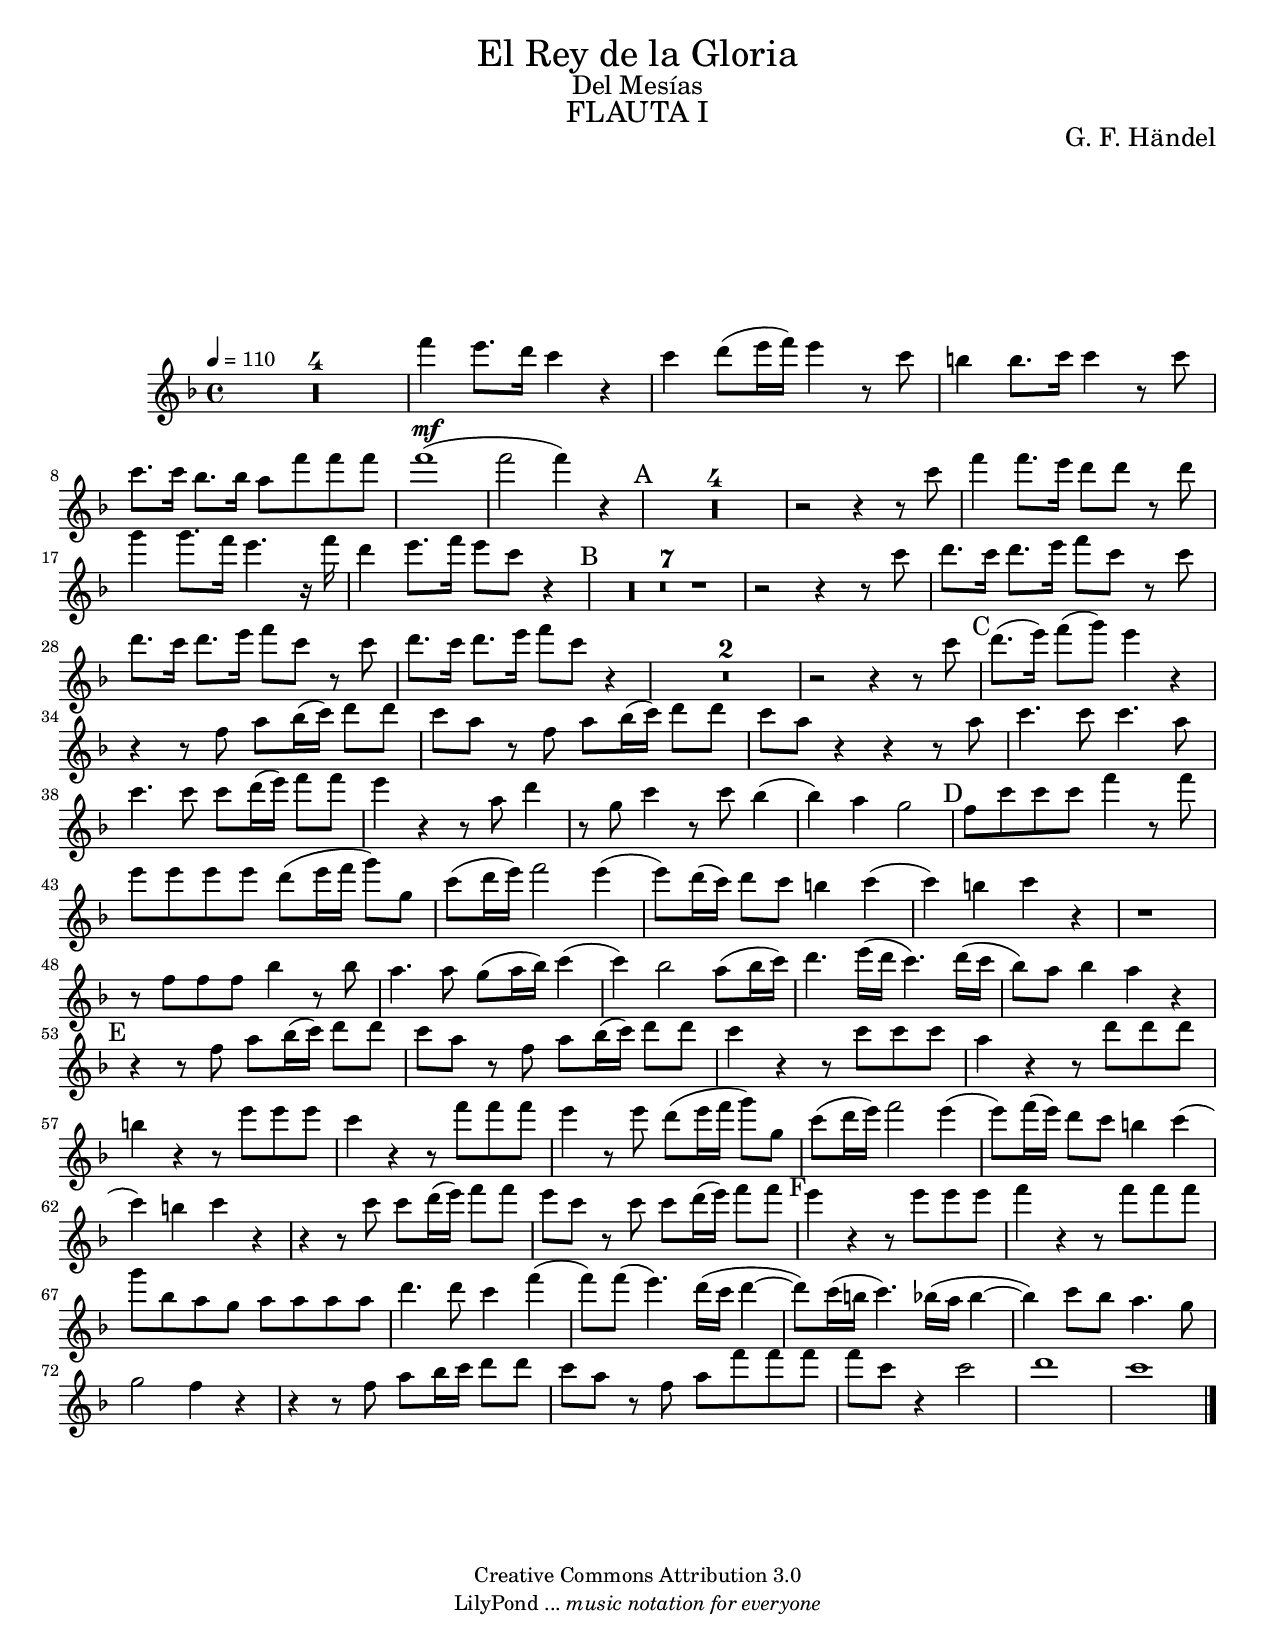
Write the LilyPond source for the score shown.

% Created on Tue Jan 25 13:49:28 CST 2011
% by search.sam@ 

\version "2.14.2"

#(set-global-staff-size 18)

\markup { \fill-line { \center-column { \fontsize #5 "El Rey de la Gloria" \fontsize #2 "Del Mesías" \fontsize #3 \caps "FLAUTA I" } } }

\markup { \fill-line { " " \center-column { \fontsize #2 "G. F. Händel" } } }

\header {
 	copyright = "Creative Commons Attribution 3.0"
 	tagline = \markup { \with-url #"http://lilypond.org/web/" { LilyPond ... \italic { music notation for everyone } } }
 	breakbefore = ##t
}

flauta = \new Staff {
	\time 4/4
	\tempo 4 = 110
	\set Staff.midiInstrument = "flute"
	\set Score.skipBars = ##t
	\key f \major
	\clef treble
	
	\relative c''' { 	
 % Type notes here  
  	R1*4 |%4
 	f4\mf e8. d16 c4 r4 |%5
 	c4 d8 (e16 f) e4 r8 c8 |%6
 	b4 b8. c16 c4 r8 c8 |%7
 	c8. c16 bes8. bes16 a8 f'8 f8 f8 |%8
 	f1( |%9
 	f2 f4) r4 |%10
 	\mark A R1*4 |%14
 	r2 r4 r8 c8 |%15
 	f4 f8. e16 d8 d8 r8 d8 |%16
 	g4 g8. f16 e4. r16 f16 |%17
 	d4 e8. f16 e8 c8 r4 |%18
 	\mark B R1*7 |%25
 	r2 r4 r8 c8 |%26
 	d8. c16 d8. e16 f8 c8 r8 c8 |%27
 	d8. c16 d8. e16 f8 c8 r8 c8 |%28
 	d8. c16 d8. e16 f8 c8 r4 |%29
 	R1*2 |%31
 	r2 r4 r8 c8 |%32
 	\mark C d8. (e16) f8 (g8) e4 r4 |%33
 	r4 r8 f,8 a8 bes16 (c16) d8 d8 |%34
 	c8 a8 r8 f8 a8 bes16 (c16) d8 d8 |%35
 	c8 a8 r4 r4 r8 a8 |%36
 	c4. c8 c4. a8 |%37
 	c4. c8 c8 d16 (e16) f8 f8 |%38
 	e4 r4 r8 a,8 d4 |%39
 	r8 g,8 c4 r8 c8 bes4( |%40
 	bes4) a4 g2 |%41
 	\mark D f8 c'8 c8 c8 f4 r8 f8 |%42
 	e8 e8 e8 e8 d8 (e16 f16 g8) g,8 |%43
 	c8 (d16 e16) f2 e4( |%44
 	e8) d16 (c16) d8 c8 b4 c4( |%45
 	c4) b4 c4 r4 |%46
 	r1 |%47
 	r8 f,8 f8 f8 bes4 r8 bes8 |%48
 	a4. a8 g8 (a16 bes16) c4( |%49
 	c4) bes2 a8 (bes16 c16) |%50
 	d4. e16 (d16 c4.) d16 (c16 |%51
 	bes8) a8 bes4 a4 r4 |%52
 	\mark E r4 r8 f8 a8 bes16 (c16) d8 d8 |%53
 	c8 a8 r8 f8 a8 bes16 (c16) d8 d8 |%54
 	c4 r4 r8 c8 c8 c8 |%55
 	a4 r4 r8 d8 d8 d8 |%56
 	b4 r4 r8 e8 e8 e8 |%57
 	c4 r4 r8 f8 f8 f8 |%58
 	e4 r8 e8 d8 (e16 f16 g8) g,8 |%59
 	c8 (d16 e16) f2 e4( |%60
 	e8) f16 (e16) d8 c8 b4 c( |%61
 	c4) b4 c4 r4 |%62
 	r4 r8 c8 c8 d16 (e16) f8 f8 |%63
 	e8 c8 r8 c8 c8 d16 (e16) f8 f8 |%64
 	\mark F e4 r4 r8 e8 e8 e8 |%65
 	f4 r4 r8 f8 f8 f8 |%66
 	g8 bes,8 a8 g8 a8 a8 a8 a8 |%67
 	d4. d8 c4 f4( |%68
 	f8) f8 (e4.) d16 (c16 d4~ |%69
 	d8) c16 (b16 c4.) bes16 (a16 bes4~ |%70
 	bes4) c8 bes8 a4. g8  |%71
 	g2 f4 r4 |%72
 	r4 r8 f8 a8 bes16 c16 d8 d8 |%73
 	c8 a8 r8 f8 a8 f'8 f8 f8 |%74
 	f8 c8 r4 c2 |%75
 	d1 |%76
 	c1 |%77
	\bar "|."
	}
}


\score {
	<<
		\flauta
	>>
	\midi {
	}
	\layout {
	}
}

\paper {
	#(set-paper-size "letter")
	system-system-spacing = #'((basic-distance . 0.1) (padding . 0))
	ragged-last-bottom = ##f
	ragged-bottom = ##f
}